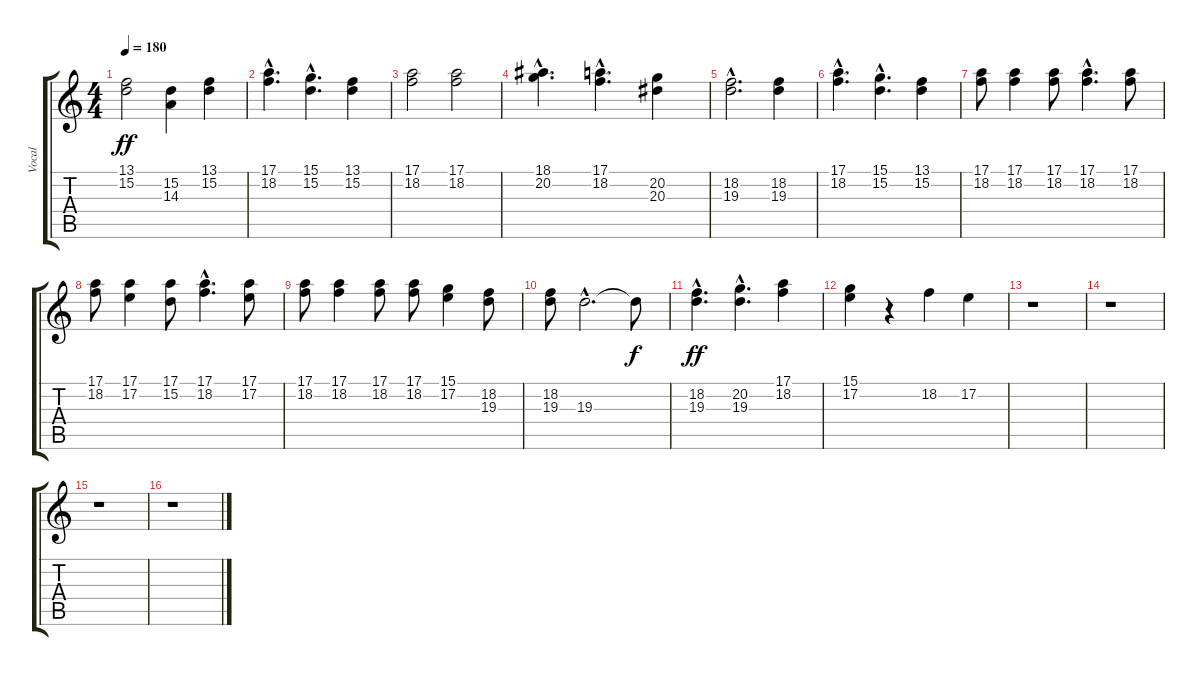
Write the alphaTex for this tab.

\track ("Vocal" "Vocal") {instrument synthvoice}
\staff {score tabs}
\tuning (E4 B3 G3 D3 A2 E2) {hide}
\ts (4 4)
\tempo 180
\clef g2
\ks c
(13.1 15.2).2{dy ff} (15.2 14.3).4 (13.1 15.2).4 |
(17.1{hac} 18.2{hac}).4{d} (15.1{hac} 15.2{hac}).4{d} (13.1 15.2).4 |
(17.1 18.2).2 (17.1 18.2).2 |
(18.1{hac} 20.2{hac}).4{d} (17.1{hac} 18.2{hac}).4{d} (20.2 20.3).4 |
(18.2{hac} 19.3{hac}).2{d} (18.2 19.3).4 |
(17.1{hac} 18.2{hac}).4{d} (15.1{hac} 15.2{hac}).4{d} (13.1 15.2).4 |
(17.1 18.2).8 (17.1 18.2).4 (17.1 18.2).8 (17.1{hac} 18.2{hac}).4{d} (17.1 18.2).8 |
(17.1 18.2).8 (17.1 17.2).4 (17.1 15.2).8 (17.1{hac} 18.2{hac}).4{d} (17.1 17.2).8 |
(17.1 18.2).8 (17.1 18.2).4 (17.1 18.2).8 (17.1 18.2).8 (15.1 17.2).4 (18.2 19.3).8 |
(18.2 19.3).8 19.3{hac}.2{d} 19.3{t}.8{dy f} |
(18.2{hac} 19.3{hac}).4{d dy ff} (20.2{hac} 19.3{hac}).4{d} (17.1 18.2).4 |
(15.1 17.2).4 r.4 18.2.4 17.2.4 |
r.1 |
r.1 |
r.1 |
r.1
